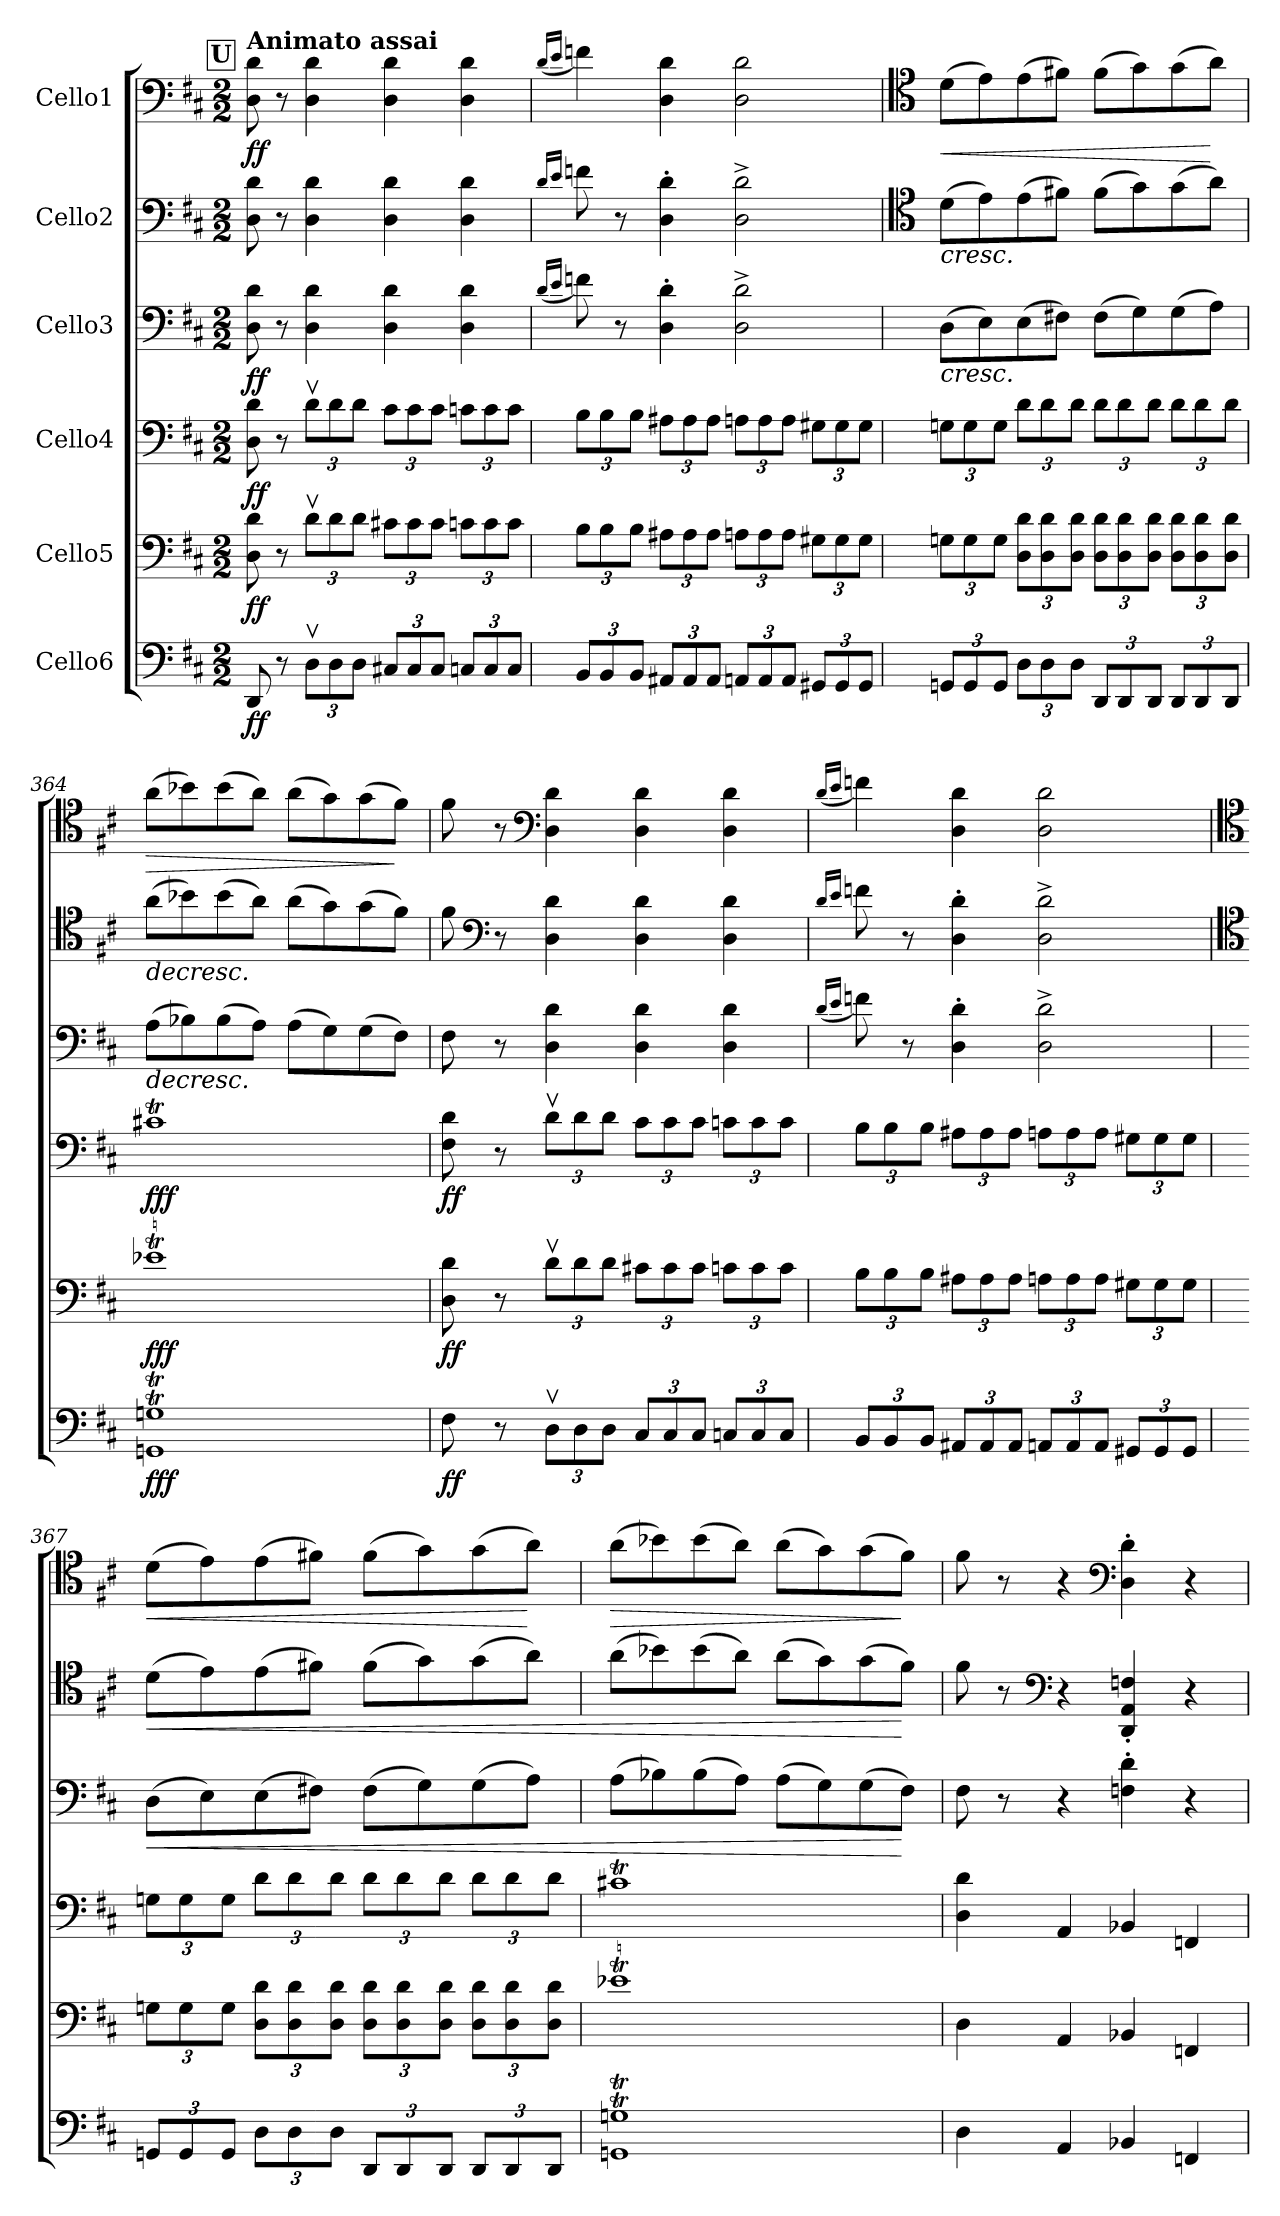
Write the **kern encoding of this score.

**kern	**dynam	**kern	**dynam	**kern	**dynam	**kern	**dynam	**kern	**dynam	**kern	**dynam
*part6	*part6	*part5	*part5	*part4	*part4	*part3	*part3	*part2	*part2	*part1	*part1
*staff6	*staff6	*staff5	*staff5	*staff4	*staff4	*staff3	*staff3	*staff2	*staff2	*staff1	*staff1
*I"Cello6	*	*I"Cello5	*	*I"Cello4	*	*I"Cello3	*	*I"Cello2	*	*I"Cello1	*
*clefF4	*	*clefF4	*	*clefF4	*	*clefF4	*	*clefF4	*	*clefF4	*
*k[f#c#]	*	*k[f#c#]	*	*k[f#c#]	*	*k[f#c#]	*	*k[f#c#]	*	*k[f#c#]	*
*D:	*	*D:	*	*D:	*	*D:	*	*D:	*	*D:	*
*M2/2	*	*M2/2	*	*M2/2	*	*M2/2	*	*M2/2	*	*M2/2	*
!!LO:REH:place=s1:a:B:fs=15.4267:t=U
=361	=361	=361	=361	=361	=361	=361	=361	=361	=361	=361	=361
!	!	!	!	!	!	!	!	!	!	!LO:TX:a:B:t=Animato assai	!
!	!LO:DY:b	!	!LO:DY:b	!	!LO:DY:b	!	!LO:DY:b	!	!	!	!LO:DY:b
8DD/	ff	8D\ 8d\	ff	8D\ 8d\	ff	8D\ 8d\	ff	8D\ 8d\	.	8D\ 8d\	ff
8r	.	8r	.	8r	.	8r	.	8r	.	8r	.
*Xbrackettup	*	*Xbrackettup	*	*Xbrackettup	*	*	*	*	*	*	*
12Dv\L	.	12dv\L	.	12dv\L	.	4D\ 4d\	.	4D\ 4d\	.	4D\ 4d\	.
12D\	.	12d\	.	12d\	.	.	.	.	.	.	.
12D\J	.	12d\J	.	12d\J	.	.	.	.	.	.	.
12C#X/L	.	12c#X\L	.	12c#\L	.	4D\ 4d\	.	4D\ 4d\	.	4D\ 4d\	.
12C#/	.	12c#\	.	12c#\	.	.	.	.	.	.	.
12C#/J	.	12c#\J	.	12c#\J	.	.	.	.	.	.	.
12Cn/L	.	12cn\L	.	12cn\L	.	4D\ 4d\	.	4D\ 4d\	.	4D\ 4d\	.
12C/	.	12c\	.	12c\	.	.	.	.	.	.	.
12C/J	.	12c\J	.	12c\J	.	.	.	.	.	.	.
=362	=362	=362	=362	=362	=362	=362	=362	=362	=362	=362	=362
.	.	.	.	.	.	(16qd/LL	.	16qd/LL	.	(16qd/LL	.
.	.	.	.	.	.	16qe/JJ	.	16qe/JJ	.	16qe/JJ	.
12BB/L	.	12B\L	.	12B\L	.	8fn\)	.	8fn\	.	4fn\)	.
12BB/	.	12B\	.	12B\	.	.	.	.	.	.	.
.	.	.	.	.	.	8r	.	8r	.	.	.
12BB/J	.	12B\J	.	12B\J	.	.	.	.	.	.	.
12AA#X/L	.	12A#X\L	.	12A#X\L	.	4D\' 4d\'	.	4D\' 4d\'	.	4D\ 4d\	.
12AA#/	.	12A#\	.	12A#\	.	.	.	.	.	.	.
12AA#/J	.	12A#\J	.	12A#\J	.	.	.	.	.	.	.
12AAn/L	.	12An\L	.	12An\L	.	2D\^ 2d\^	.	2D\^ 2d\^	.	2D\ 2d\	.
12AA/	.	12A\	.	12A\	.	.	.	.	.	.	.
12AA/J	.	12A\J	.	12A\J	.	.	.	.	.	.	.
12GG#X/L	.	12G#X\L	.	12G#X\L	.	.	.	.	.	.	.
12GG#/	.	12G#\	.	12G#\	.	.	.	.	.	.	.
12GG#/J	.	12G#\J	.	12G#\J	.	.	.	.	.	.	.
!!LO:LB:g=z
=363	=363	=363	=363	=363	=363	=363	=363	=363	=363	=363	=363
*	*	*	*	*	*	*	*	*clefC4	*	*clefC4	*
!	!	!	!	!	!	!	!LO:HP:b	!	!LO:HP:b	!	!LO:HP:b
12GGn/L	.	12Gn\L	.	12Gn\L	.	(8D\L	<	(8d\L	<	(8d\L	<
12GG/	.	12G\	.	12G\	.	.	.	.	.	.	.
.	.	.	.	.	.	8E\)	.	8e\)	.	8e\)	.
12GG/J	.	12G\J	.	12G\J	.	.	.	.	.	.	.
12D\L	.	12D\ 12d\L	.	12d\L	.	(8E\	.	(8e\	.	(8e\	.
12D\	.	12D\ 12d\	.	12d\	.	.	.	.	.	.	.
.	.	.	.	.	.	8F#X\J)	.	8f#X\J)	.	8f#X\J)	.
12D\J	.	12D\ 12d\J	.	12d\J	.	.	.	.	.	.	.
12DD/L	.	12D\ 12d\L	.	12d\L	.	(8F#\L	.	(8f#\L	.	(8f#\L	.
12DD/	.	12D\ 12d\	.	12d\	.	.	.	.	.	.	.
.	.	.	.	.	.	8G\)	.	8g\)	.	8g\)	.
12DD/J	.	12D\ 12d\J	.	12d\J	.	.	.	.	.	.	.
12DD/L	.	12D\ 12d\L	.	12d\L	.	(8G\	.	(8g\	.	(8g\	.
12DD/	.	12D\ 12d\	.	12d\	.	.	.	.	.	.	.
.	.	.	.	.	.	8A\J)	.	8a\J)	.	8a\J)	[
12DD/J	.	12D\ 12d\J	.	12d\J	.	.	.	.	.	.	.
=364	=364	=364	=364	=364	=364	=364	=364	=364	=364	=364	=364
!	!LO:DY:b	!	!LO:DY:b	!	!LO:DY:b	!	!LO:HP:b	!	!LO:HP:b	!	!LO:HP:b
1GGnT 1GnT	fff	1e-XT	fff	1c#Xt	fff	(8A\L	>	(8a\L	>	(8a\L	>
.	.	.	.	.	.	8B-X\)	.	8b-X\)	.	8b-X\)	.
.	.	.	.	.	.	(8B-\	.	(8b-\	.	(8b-\	.
.	.	.	.	.	.	8A\J)	.	8a\J)	.	8a\J)	.
.	.	.	.	.	.	(8A\L	.	(8a\L	.	(8a\L	.
.	.	.	.	.	.	8G\)	.	8g\)	.	8g\)	.
.	.	.	.	.	.	(8G\	.	(8g\	.	(8g\	.
.	.	.	.	.	.	8F#\J)	[	8f#\J)	[	8f#\J)	]
=365	=365	=365	=365	=365	=365	=365	=365	=365	=365	=365	=365
!	!LO:DY:b	!	!LO:DY:b	!	!LO:DY:b	!	!	!	!	!	!
8F#\	ff	8D\ 8d\	ff	8F#\ 8d\	ff	8F#\	.	8f#\	.	8f#\	.
*	*	*	*	*	*	*	*	*clefF4	*	*	*
8r	.	8r	.	8r	.	8r	.	8r	.	8r	.
*	*	*	*	*	*	*	*	*	*	*clefF4	*
12Dv\L	.	12dv\L	.	12dv\L	.	4D\ 4d\	.	4D\ 4d\	.	4D\ 4d\	.
12D\	.	12d\	.	12d\	.	.	.	.	.	.	.
12D\J	.	12d\J	.	12d\J	.	.	.	.	.	.	.
12C#/L	.	12c#X\L	.	12c#\L	.	4D\ 4d\	.	4D\ 4d\	.	4D\ 4d\	.
12C#/	.	12c#\	.	12c#\	.	.	.	.	.	.	.
12C#/J	.	12c#\J	.	12c#\J	.	.	.	.	.	.	.
12Cn/L	.	12cn\L	.	12cn\L	.	4D\ 4d\	.	4D\ 4d\	.	4D\ 4d\	.
12C/	.	12c\	.	12c\	.	.	.	.	.	.	.
12C/J	.	12c\J	.	12c\J	.	.	.	.	.	.	.
!!LO:PB:g=z
=366	=366	=366	=366	=366	=366	=366	=366	=366	=366	=366	=366
.	.	.	.	.	.	(16qd/LL	.	16qd/LL	.	(16qd/LL	.
.	.	.	.	.	.	16qe/JJ	.	16qe/JJ	.	16qe/JJ	.
12BB/L	.	12B\L	.	12B\L	.	8fn\)	.	8fn\	.	4fn\)	.
12BB/	.	12B\	.	12B\	.	.	.	.	.	.	.
.	.	.	.	.	.	8r	.	8r	.	.	.
12BB/J	.	12B\J	.	12B\J	.	.	.	.	.	.	.
12AA#X/L	.	12A#X\L	.	12A#X\L	.	4D\' 4d\'	.	4D\' 4d\'	.	4D\ 4d\	.
12AA#/	.	12A#\	.	12A#\	.	.	.	.	.	.	.
12AA#/J	.	12A#\J	.	12A#\J	.	.	.	.	.	.	.
12AAn/L	.	12An\L	.	12An\L	.	2D\^ 2d\^	.	2D\^ 2d\^	.	2D\ 2d\	.
12AA/	.	12A\	.	12A\	.	.	.	.	.	.	.
12AA/J	.	12A\J	.	12A\J	.	.	.	.	.	.	.
12GG#X/L	.	12G#X\L	.	12G#X\L	.	.	.	.	.	.	.
12GG#/	.	12G#\	.	12G#\	.	.	.	.	.	.	.
12GG#/J	.	12G#\J	.	12G#\J	.	.	.	.	.	.	.
!!LO:PB:g=z
=367	=367	=367	=367	=367	=367	=367	=367	=367	=367	=367	=367
*	*	*	*	*	*	*	*	*clefC4	*	*clefC4	*
!	!	!	!	!	!	!	!LO:HP:b	!	!LO:HP:b	!	!LO:HP:b
12GGn/L	.	12Gn\L	.	12Gn\L	.	(8D\L	<	(8d\L	<	(8d\L	<
12GG/	.	12G\	.	12G\	.	.	.	.	.	.	.
.	.	.	.	.	.	8E\)	.	8e\)	.	8e\)	.
12GG/J	.	12G\J	.	12G\J	.	.	.	.	.	.	.
12D\L	.	12D\ 12d\L	.	12d\L	.	(8E\	.	(8e\	.	(8e\	.
12D\	.	12D\ 12d\	.	12d\	.	.	.	.	.	.	.
.	.	.	.	.	.	8F#X\J)	.	8f#X\J)	.	8f#X\J)	.
12D\J	.	12D\ 12d\J	.	12d\J	.	.	.	.	.	.	.
12DD/L	.	12D\ 12d\L	.	12d\L	.	(8F#\L	.	(8f#\L	.	(8f#\L	.
12DD/	.	12D\ 12d\	.	12d\	.	.	.	.	.	.	.
.	.	.	.	.	.	8G\)	.	8g\)	.	8g\)	.
12DD/J	.	12D\ 12d\J	.	12d\J	.	.	.	.	.	.	.
12DD/L	.	12D\ 12d\L	.	12d\L	.	(8G\	.	(8g\	.	(8g\	.
12DD/	.	12D\ 12d\	.	12d\	.	.	.	.	.	.	.
.	.	.	.	.	.	8A\J)	]	8a\J)	]	8a\J)	[
12DD/J	.	12D\ 12d\J	.	12d\J	.	.	.	.	.	.	.
=368	=368	=368	=368	=368	=368	=368	=368	=368	=368	=368	=368
!	!	!	!	!	!	!	!	!	!	!	!LO:HP:b
1GGnT 1GnT	.	1e-XT	.	1c#Xt	.	(8A\L	.	(8a\L	.	(8a\L	>
.	.	.	.	.	.	8B-X\)	.	8b-X\)	.	8b-X\)	.
.	.	.	.	.	.	(8B-\	.	(8b-\	.	(8b-\	.
.	.	.	.	.	.	8A\J)	.	8a\J)	.	8a\J)	.
.	.	.	.	.	.	(8A\L	.	(8a\L	.	(8a\L	.
.	.	.	.	.	.	8G\)	.	8g\)	.	8g\)	.
.	.	.	.	.	.	(8G\	.	(8g\	.	(8g\	.
.	.	.	.	.	.	8F#\J)	[	8f#\J)	[	8f#\J)	]
=369	=369	=369	=369	=369	=369	=369	=369	=369	=369	=369	=369
4D\	.	4D\	.	4D\ 4d\	.	8F#\	.	8f#\	.	8f#\	.
.	.	.	.	.	.	8r	.	8r	.	8r	.
*	*	*	*	*	*	*	*	*clefF4	*	*	*
4AA/	.	4AA/	.	4AA/	.	4r	.	4r	.	4r	.
*	*	*	*	*	*	*	*	*	*	*clefF4	*
4BB-X/	.	4BB-X/	.	4BB-X/	.	4Fn\' 4d\'	.	4DD/' 4AA/' 4Fn/'	.	4D\' 4d\'	.
4FFn/	.	4FFn/	.	4FFn/	.	4r	.	4r	.	4r	.
=	=	=	=	=	=	=	=	=	=	=	=
*-	*-	*-	*-	*-	*-	*-	*-	*-	*-	*-	*-
